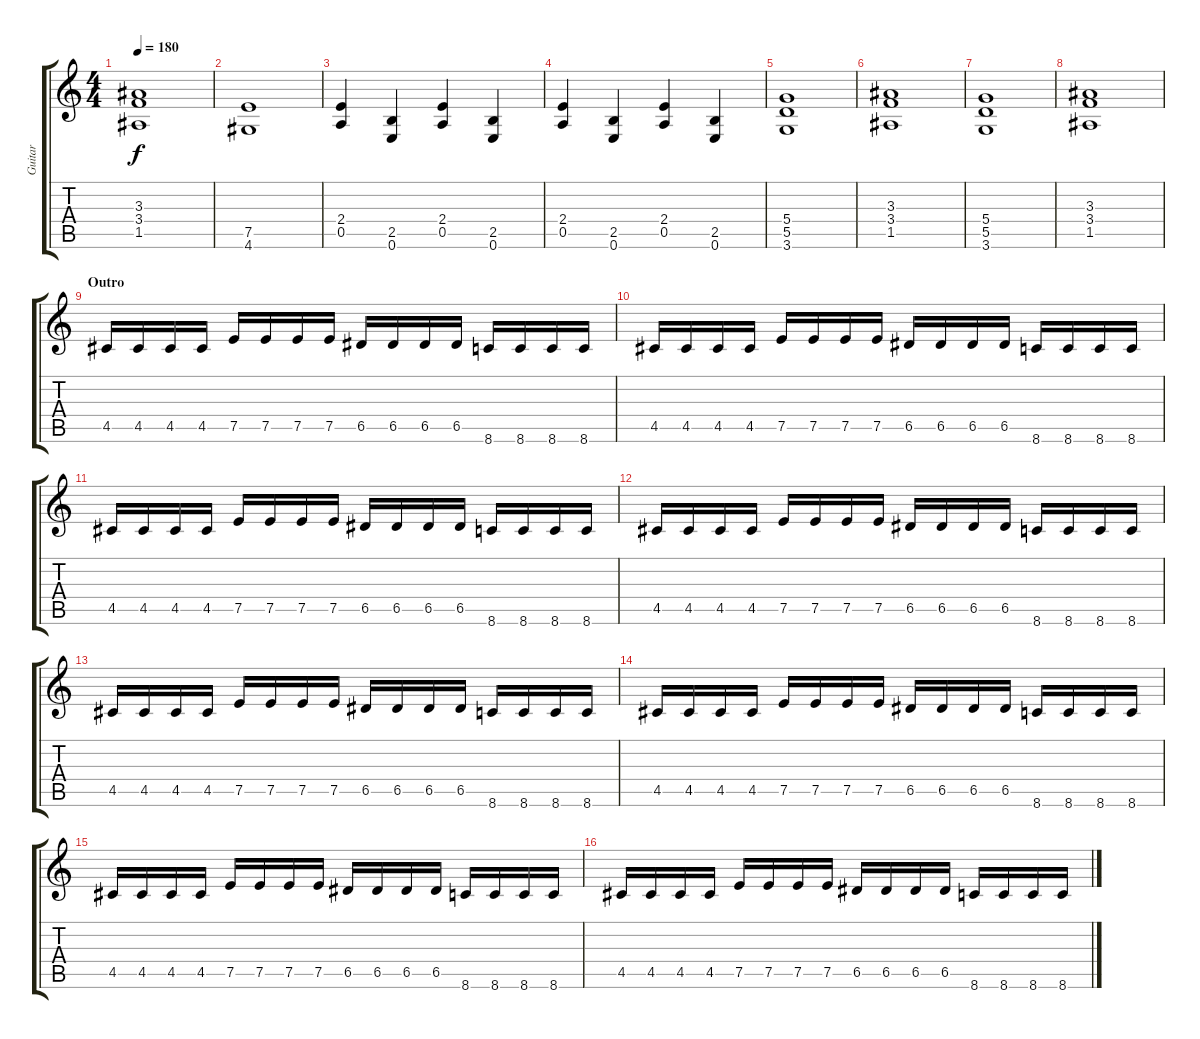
\track ("Guitar" "Guitar") {instrument distortionguitar}
\staff {score tabs}
\tuning (E4 B3 G3 D3 A2 E2) {hide}
\ts (4 4)
\tempo 180
\clef g2
\ks c
(3.3 3.4 1.5).1{dy f} |
(7.5 4.6).1 |
(2.4 0.5).4 (2.5 0.6).4 (2.4 0.5).4 (2.5 0.6).4 |
(2.4 0.5).4 (2.5 0.6).4 (2.4 0.5).4 (2.5 0.6).4 |
(5.4 5.5 3.6).1 |
(3.3 3.4 1.5).1 |
(5.4 5.5 3.6).1 |
(3.3 3.4 1.5).1 |
\section ("" "Outro")
4.5.16 4.5.16 4.5.16 4.5.16 7.5.16 7.5.16 7.5.16 7.5.16 6.5.16 6.5.16 6.5.16 6.5.16 8.6.16 8.6.16 8.6.16 8.6.16 |
4.5.16 4.5.16 4.5.16 4.5.16 7.5.16 7.5.16 7.5.16 7.5.16 6.5.16 6.5.16 6.5.16 6.5.16 8.6.16 8.6.16 8.6.16 8.6.16 |
4.5.16 4.5.16 4.5.16 4.5.16 7.5.16 7.5.16 7.5.16 7.5.16 6.5.16 6.5.16 6.5.16 6.5.16 8.6.16 8.6.16 8.6.16 8.6.16 |
4.5.16 4.5.16 4.5.16 4.5.16 7.5.16 7.5.16 7.5.16 7.5.16 6.5.16 6.5.16 6.5.16 6.5.16 8.6.16 8.6.16 8.6.16 8.6.16 |
4.5.16 4.5.16 4.5.16 4.5.16 7.5.16 7.5.16 7.5.16 7.5.16 6.5.16 6.5.16 6.5.16 6.5.16 8.6.16 8.6.16 8.6.16 8.6.16 |
4.5.16 4.5.16 4.5.16 4.5.16 7.5.16 7.5.16 7.5.16 7.5.16 6.5.16 6.5.16 6.5.16 6.5.16 8.6.16 8.6.16 8.6.16 8.6.16 |
4.5.16 4.5.16 4.5.16 4.5.16 7.5.16 7.5.16 7.5.16 7.5.16 6.5.16 6.5.16 6.5.16 6.5.16 8.6.16 8.6.16 8.6.16 8.6.16 |
4.5.16 4.5.16 4.5.16 4.5.16 7.5.16 7.5.16 7.5.16 7.5.16 6.5.16 6.5.16 6.5.16 6.5.16 8.6.16 8.6.16 8.6.16 8.6.16
